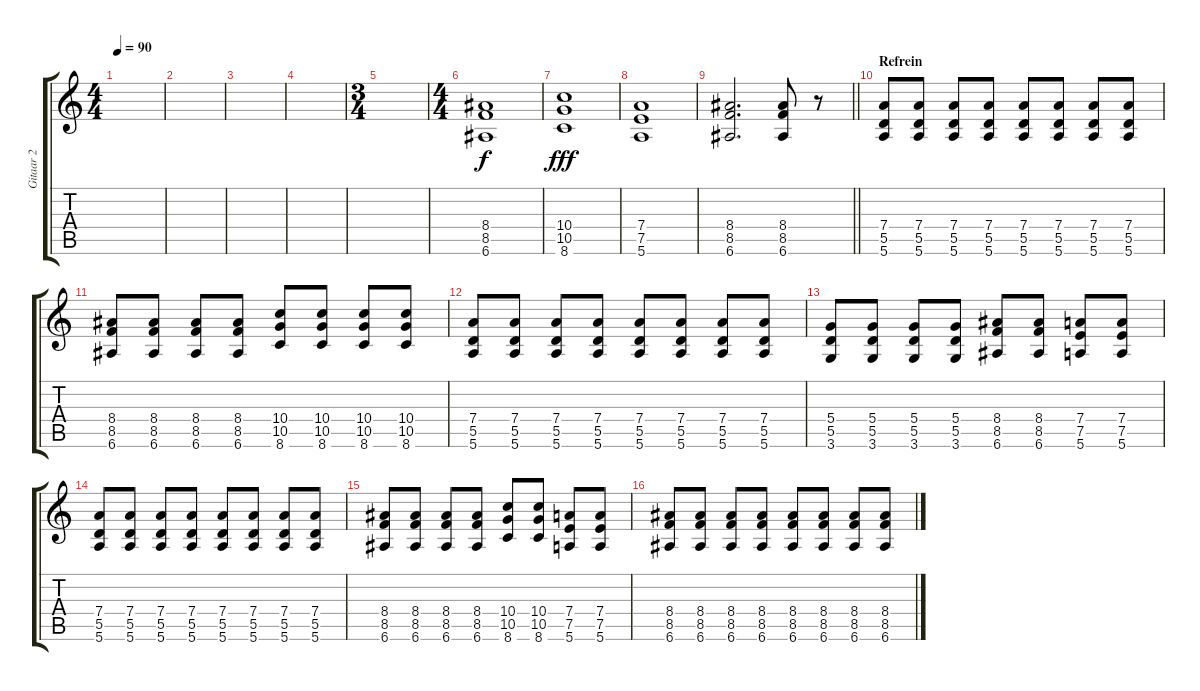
\track ("Gitaar 2" "Gitaar 2") {instrument distortionguitar}
\staff {score tabs}
\tuning (E4 B3 G3 D3 A2 E2) {hide}
\ts (4 4)
\tempo 90
\clef g2
\ks c
|
|
|
|
\ts (3 4)
|
\ts (4 4)
(8.4 8.5 6.6).1 |
(10.4 10.5 8.6).1{dy fff} |
(7.4 7.5 5.6).1 |
\barLineRight lightlight
(8.4 8.5 6.6).2{d} (8.4 8.5 6.6).8 r.8 |
\section ("" "Refrein")
(7.4 5.5 5.6).8 (7.4 5.5 5.6).8 (7.4 5.5 5.6).8 (7.4 5.5 5.6).8 (7.4 5.5 5.6).8 (7.4 5.5 5.6).8 (7.4 5.5 5.6).8 (7.4 5.5 5.6).8 |
(8.4 8.5 6.6).8 (8.4 8.5 6.6).8 (8.4 8.5 6.6).8 (8.4 8.5 6.6).8 (10.4 10.5 8.6).8 (10.4 10.5 8.6).8 (10.4 10.5 8.6).8 (10.4 10.5 8.6).8 |
(7.4 5.5 5.6).8 (7.4 5.5 5.6).8 (7.4 5.5 5.6).8 (7.4 5.5 5.6).8 (7.4 5.5 5.6).8 (7.4 5.5 5.6).8 (7.4 5.5 5.6).8 (7.4 5.5 5.6).8 |
(5.4 5.5 3.6).8 (5.4 5.5 3.6).8 (5.4 5.5 3.6).8 (5.4 5.5 3.6).8 (8.4 8.5 6.6).8 (8.4 8.5 6.6).8 (7.4 7.5 5.6).8 (7.4 7.5 5.6).8 |
(7.4 5.5 5.6).8 (7.4 5.5 5.6).8 (7.4 5.5 5.6).8 (7.4 5.5 5.6).8 (7.4 5.5 5.6).8 (7.4 5.5 5.6).8 (7.4 5.5 5.6).8 (7.4 5.5 5.6).8 |
(8.4 8.5 6.6).8 (8.4 8.5 6.6).8 (8.4 8.5 6.6).8 (8.4 8.5 6.6).8 (10.4 10.5 8.6).8 (10.4 10.5 8.6).8 (7.4 7.5 5.6).8 (7.4 7.5 5.6).8 |
(8.4 8.5 6.6).8 (8.4 8.5 6.6).8 (8.4 8.5 6.6).8 (8.4 8.5 6.6).8 (8.4 8.5 6.6).8 (8.4 8.5 6.6).8 (8.4 8.5 6.6).8 (8.4 8.5 6.6).8
